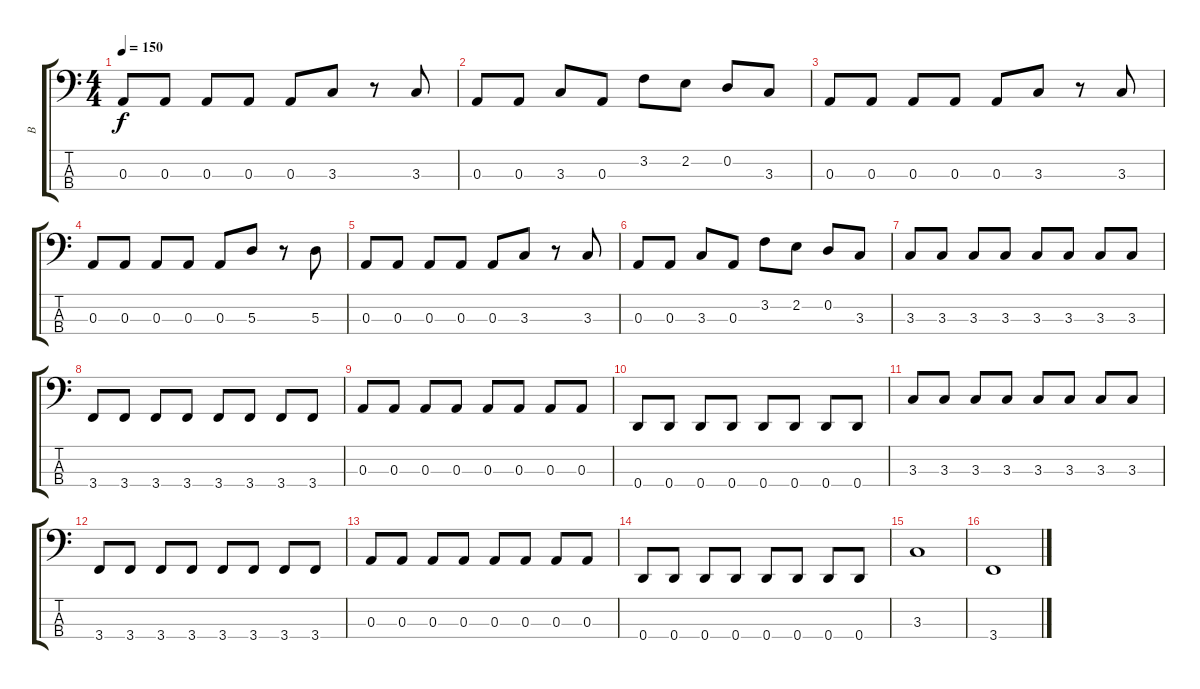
\track ("B" "B") {instrument electricbassfinger}
\staff {score tabs}
\tuning (G2 D2 A1 D1) {hide}
\ts (4 4)
\tempo 150
\clef f4
\ks c
0.3.8{dy f} 0.3.8 0.3.8 0.3.8 0.3.8 3.3.8 r.8 3.3.8 |
0.3.8 0.3.8 3.3.8 0.3.8 3.2.8 2.2.8 0.2.8 3.3.8 |
0.3.8 0.3.8 0.3.8 0.3.8 0.3.8 3.3.8 r.8 3.3.8 |
0.3.8 0.3.8 0.3.8 0.3.8 0.3.8 5.3.8 r.8 5.3.8 |
0.3.8 0.3.8 0.3.8 0.3.8 0.3.8 3.3.8 r.8 3.3.8 |
0.3.8 0.3.8 3.3.8 0.3.8 3.2.8 2.2.8 0.2.8 3.3.8 |
3.3.8 3.3.8 3.3.8 3.3.8 3.3.8 3.3.8 3.3.8 3.3.8 |
3.4.8 3.4.8 3.4.8 3.4.8 3.4.8 3.4.8 3.4.8 3.4.8 |
0.3.8 0.3.8 0.3.8 0.3.8 0.3.8 0.3.8 0.3.8 0.3.8 |
0.4.8 0.4.8 0.4.8 0.4.8 0.4.8 0.4.8 0.4.8 0.4.8 |
3.3.8 3.3.8 3.3.8 3.3.8 3.3.8 3.3.8 3.3.8 3.3.8 |
3.4.8 3.4.8 3.4.8 3.4.8 3.4.8 3.4.8 3.4.8 3.4.8 |
0.3.8 0.3.8 0.3.8 0.3.8 0.3.8 0.3.8 0.3.8 0.3.8 |
0.4.8 0.4.8 0.4.8 0.4.8 0.4.8 0.4.8 0.4.8 0.4.8 |
3.3.1 |
3.4.1
